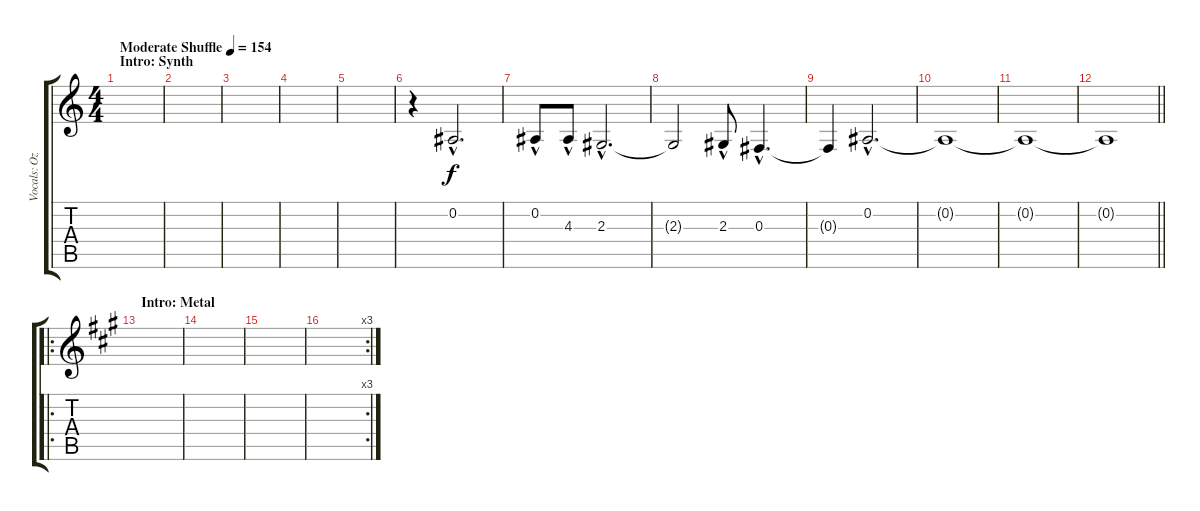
\track ("Vocals: Ozzy" "Vocals: Oz") {instrument lead2sawtooth}
\staff {score tabs}
\tuning (Eb4 Bb3 Gb3 Db3 Ab2 Eb2) {hide}
\ts (4 4)
\section ("" "Intro: Synth")
\tempo (154 "Moderate Shuffle")
\clef g2
\ks c
|
|
|
|
|
r.4{volume 16 instrument synthvoice} 0.2{hac}.2{d} |
0.2{hac}.8 4.3{hac}.8 2.3{hac}.2{d} |
2.3{t}.2 2.3{hac}.8 0.3{hac}.4{d} |
0.3{t}.4 0.2{hac}.2{d} |
0.2{t}.1{dy f} |
0.2{t}.1 |
\barLineRight lightlight
0.2{t}.1 |
\ro
\section ("" "Intro: Metal")
\ks a
|
|
|
\rc 3
